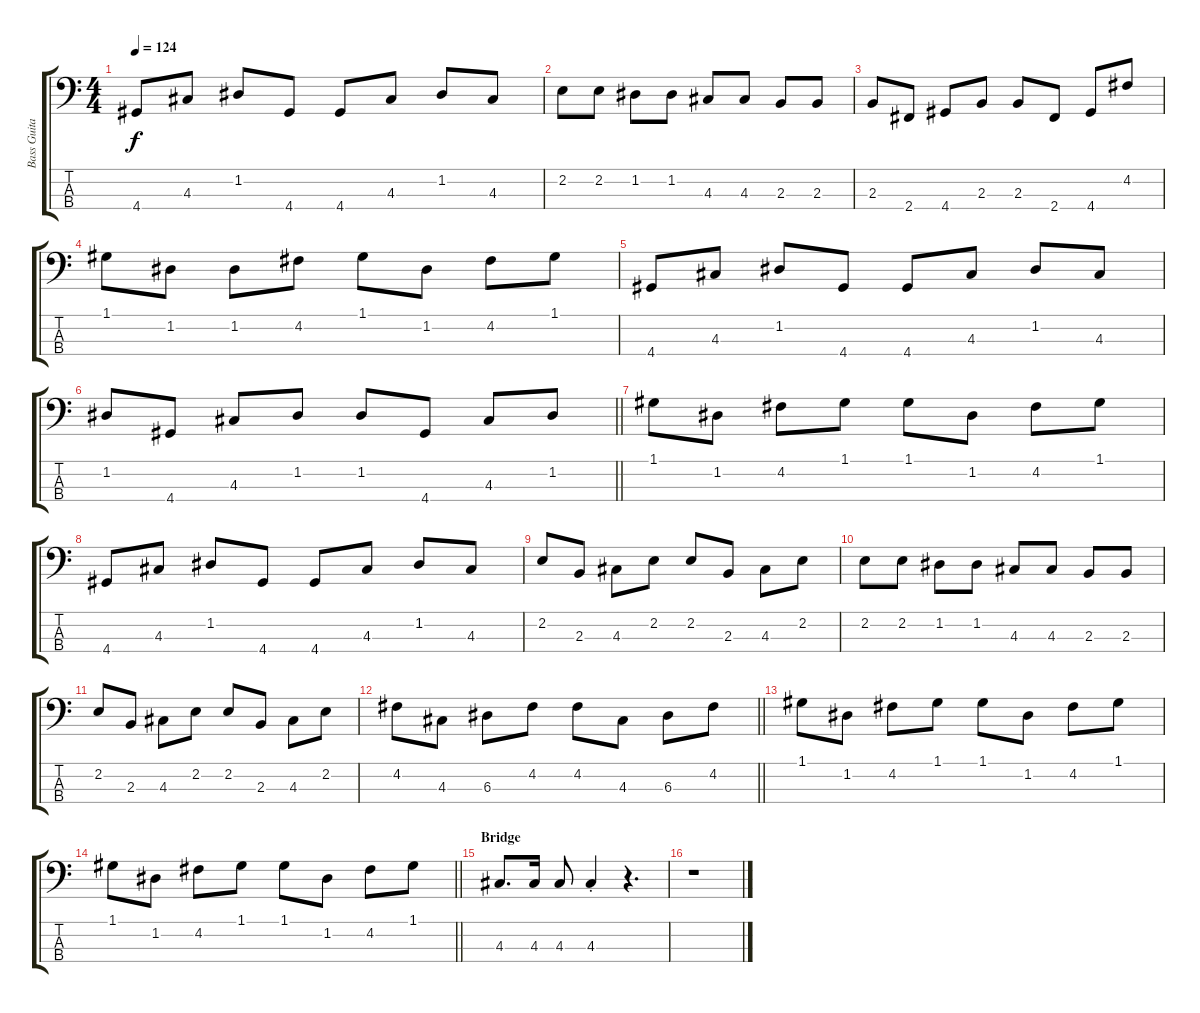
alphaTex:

\track ("Bass Guitar" "Bass Guita") {instrument electricbasspick}
\staff {score tabs}
\tuning (G2 D2 A1 E1) {hide}
\ts (4 4)
\tempo 124
\clef f4
\ks c
4.4.8{dy f} 4.3.8 1.2.8 4.4.8 4.4.8 4.3.8 1.2.8 4.3.8 |
2.2.8 2.2.8 1.2.8 1.2.8 4.3.8 4.3.8 2.3.8 2.3.8 |
2.3.8 2.4.8 4.4.8 2.3.8 2.3.8 2.4.8 4.4.8 4.2.8 |
1.1.8 1.2.8 1.2.8 4.2.8 1.1.8 1.2.8 4.2.8 1.1.8 |
4.4.8 4.3.8 1.2.8 4.4.8 4.4.8 4.3.8 1.2.8 4.3.8 |
\barLineRight lightlight
1.2.8 4.4.8 4.3.8 1.2.8 1.2.8 4.4.8 4.3.8 1.2.8 |
1.1.8 1.2.8 4.2.8 1.1.8 1.1.8 1.2.8 4.2.8 1.1.8 |
4.4.8 4.3.8 1.2.8 4.4.8 4.4.8 4.3.8 1.2.8 4.3.8 |
2.2.8 2.3.8 4.3.8 2.2.8 2.2.8 2.3.8 4.3.8 2.2.8 |
2.2.8 2.2.8 1.2.8 1.2.8 4.3.8 4.3.8 2.3.8 2.3.8 |
2.2.8 2.3.8 4.3.8 2.2.8 2.2.8 2.3.8 4.3.8 2.2.8 |
\barLineRight lightlight
4.2.8 4.3.8 6.3.8 4.2.8 4.2.8 4.3.8 6.3.8 4.2.8 |
1.1.8 1.2.8 4.2.8 1.1.8 1.1.8 1.2.8 4.2.8 1.1.8 |
\barLineRight lightlight
1.1.8 1.2.8 4.2.8 1.1.8 1.1.8 1.2.8 4.2.8 1.1.8 |
\section ("" "Bridge")
4.3.8{d} 4.3.16 4.3.8 4.3{st}.4 r.4{d} |
r.1
